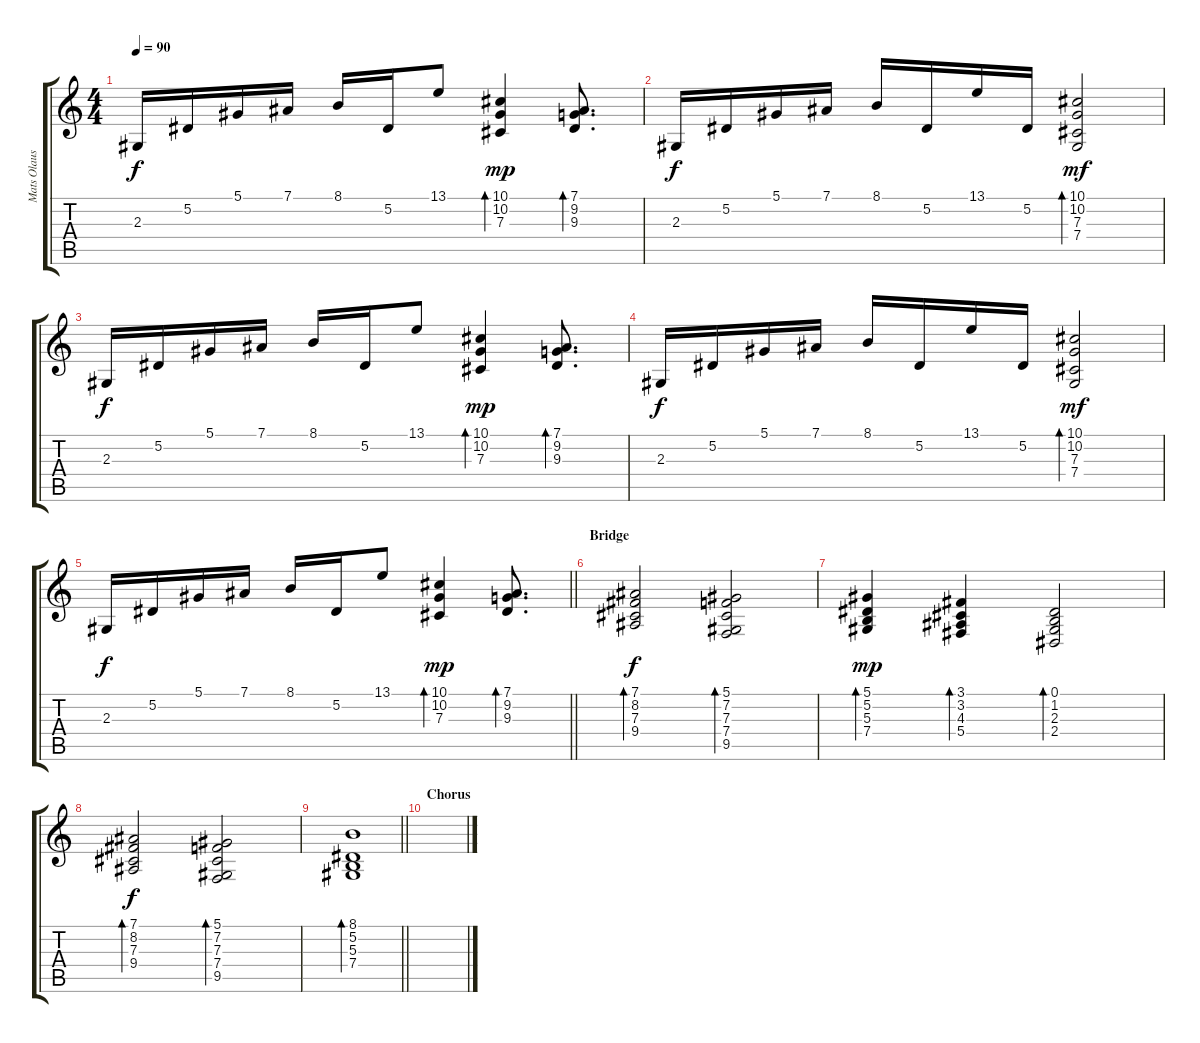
\track ("Mats Olausson" "Mats Olaus") {instrument acousticgrandpiano}
\staff {score tabs}
\tuning (Eb4 Bb3 Gb3 Db3 Ab2 Eb2) {hide}
\ts (4 4)
\tempo 90
\clef g2
\ks c
2.3.16{dy f} 5.2.16 5.1.16 7.1.16 8.1.16 5.2.16 13.1.8 (10.1 10.2 7.3).4{bd 60 dy mp} (7.1 9.2 9.3).8{d bd 60} |
2.3.16{dy f} 5.2.16 5.1.16 7.1.16 8.1.16 5.2.16 13.1.16 5.2.16 (10.1 10.2 7.3 7.4).2{bd 60 dy mf} |
2.3.16{dy f} 5.2.16 5.1.16 7.1.16 8.1.16 5.2.16 13.1.8 (10.1 10.2 7.3).4{bd 60 dy mp} (7.1 9.2 9.3).8{d bd 60} |
2.3.16{dy f} 5.2.16 5.1.16 7.1.16 8.1.16 5.2.16 13.1.16 5.2.16 (10.1 10.2 7.3 7.4).2{bd 60 dy mf} |
\barLineRight lightlight
2.3.16{dy f} 5.2.16 5.1.16 7.1.16 8.1.16 5.2.16 13.1.8 (10.1 10.2 7.3).4{bd 60 dy mp} (7.1 9.2 9.3).8{d bd 60} |
\section ("" "Bridge")
(7.1 8.2 7.3 9.4).2{bd 120 dy f} (5.1 7.2 7.3 7.4 9.5).2{bd 60} |
(5.1 5.2 5.3 7.4).4{bd 60 dy mp} (3.1 3.2 4.3 5.4).4{bd 60} (0.1 1.2 2.3 2.4).2{bd 60} |
(7.1 8.2 7.3 9.4).2{bd 120 dy f} (5.1 7.2 7.3 7.4 9.5).2{bd 60} |
\barLineRight lightlight
(8.1 5.2 5.3 7.4).1{bd 60} |
\section ("" "Chorus")
